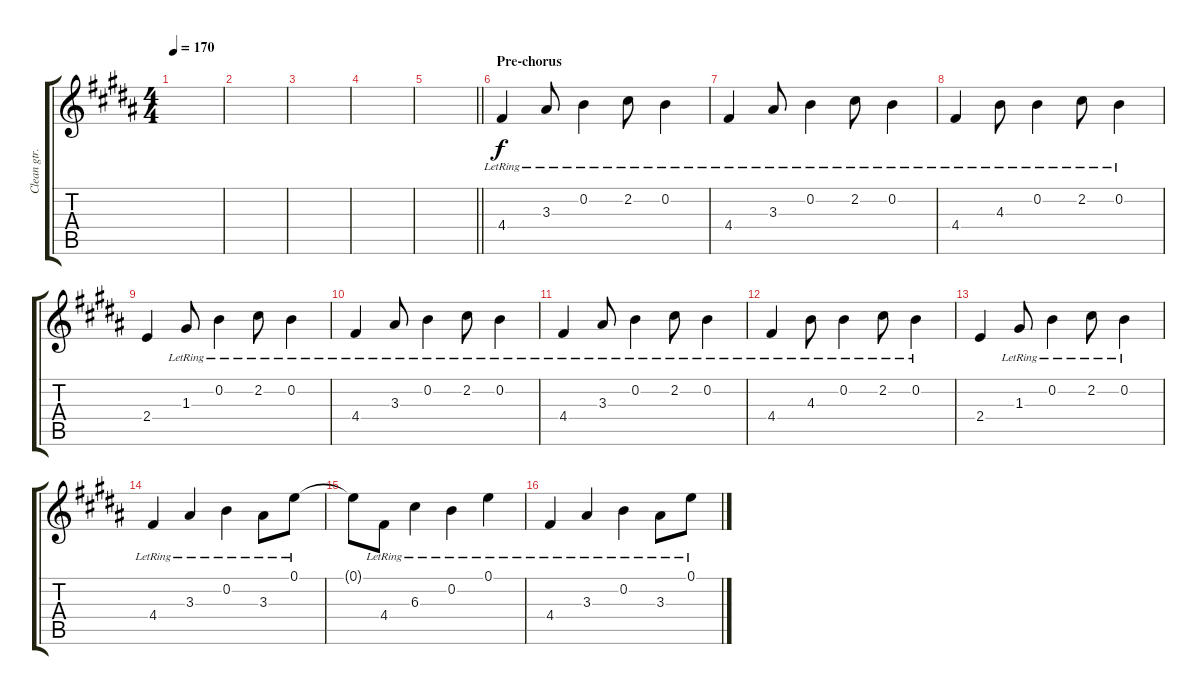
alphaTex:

\track ("Clean gtr." "Clean gtr.") {instrument electricguitarclean}
\staff {score tabs}
\tuning (E4 B3 G3 D3 A2 E2) {hide}
\ts (4 4)
\tempo 170
\clef g2
\ks b
|
|
|
|
\barLineRight lightlight
|
\section ("" "Pre-chorus")
4.4{lr}.4 3.3{lr}.8 0.2{lr}.4 2.2{lr}.8 0.2{lr}.4 |
4.4{lr}.4 3.3{lr}.8 0.2{lr}.4 2.2{lr}.8 0.2{lr}.4 |
4.4{lr}.4 4.3{lr}.8 0.2{lr}.4 2.2{lr}.8 0.2{lr}.4 |
2.4.4 1.3{lr}.8 0.2{lr}.4 2.2{lr}.8 0.2{lr}.4 |
4.4{lr}.4 3.3{lr}.8 0.2{lr}.4 2.2{lr}.8 0.2{lr}.4 |
4.4{lr}.4 3.3{lr}.8 0.2{lr}.4 2.2{lr}.8 0.2{lr}.4 |
4.4{lr}.4 4.3{lr}.8 0.2{lr}.4 2.2{lr}.8 0.2{lr}.4 |
2.4.4 1.3{lr}.8 0.2{lr}.4 2.2{lr}.8 0.2{lr}.4 |
4.4{lr}.4 3.3{lr}.4 0.2{lr}.4 3.3{lr}.8 0.1{lr}.8 |
0.1{t}.8 4.4{lr}.8 6.3{lr}.4 0.2{lr}.4 0.1{lr}.4 |
4.4{lr}.4 3.3{lr}.4 0.2{lr}.4 3.3{lr}.8 0.1{lr}.8
